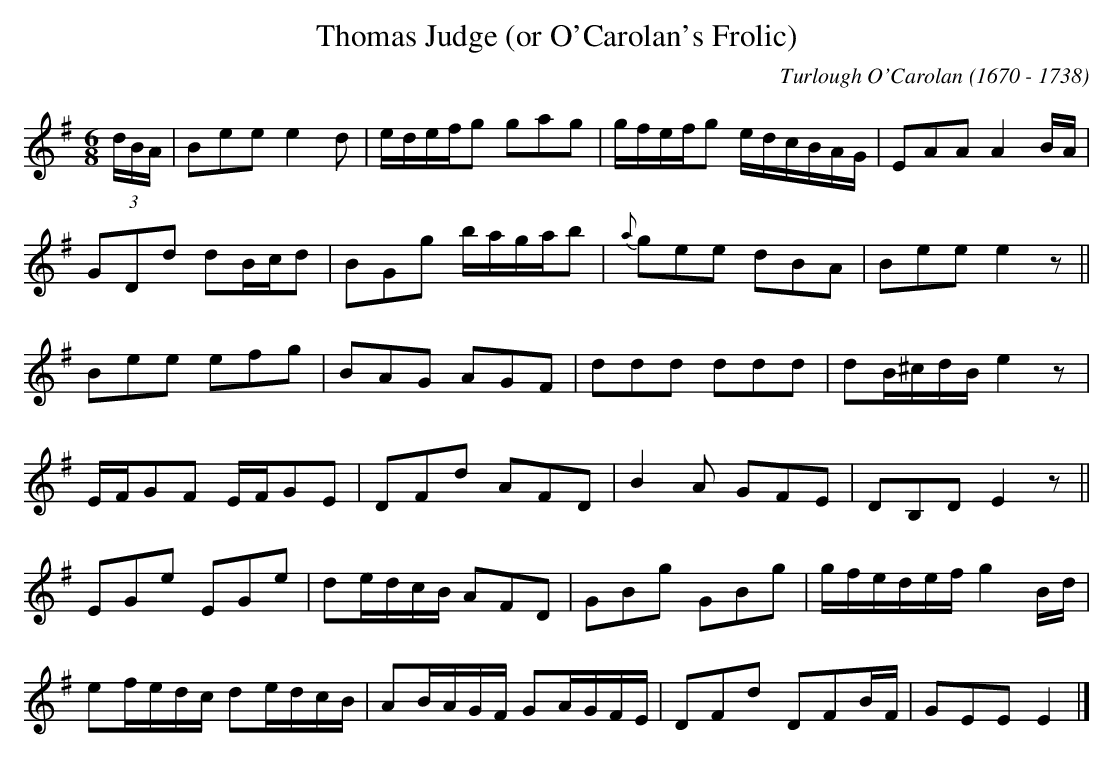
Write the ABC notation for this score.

X:1occ
T:Thomas Judge (or O'Carolan's Frolic)
C:Turlough O'Carolan (1670 - 1738)
M:6/8
L:1/8
K:G
(3d/2B/2A/2|Bee e2d|e/2d/2e/2f/2g gag|g/2f/2e/2f/2g e/2d/2c/2B/2A/2G/2|EAA A2B/2A/2|
GDd dB/2c/2d|BGg b/2a/2g/2a/2b|{a}gee dBA|Bee e2z||
Bee efg|BAG AGF|ddd ddd|dB/2^c/2d/2B/2 e2z|
E/2F/2GF E/2F/2GE|DFd AFD|B2A GFE|DB,D E2z||
EGe EGe|de/2d/2c/2B/2 AFD|GBg GBg|g/2f/2e/2d/2e/2f/2 g2B/2d/2|
ef/2e/2d/2c/2 de/2d/2c/2B/2|AB/2A/2G/2F/2 GA/2G/2F/2E/2|DFd DFB/2F/2|GEE E2|]
